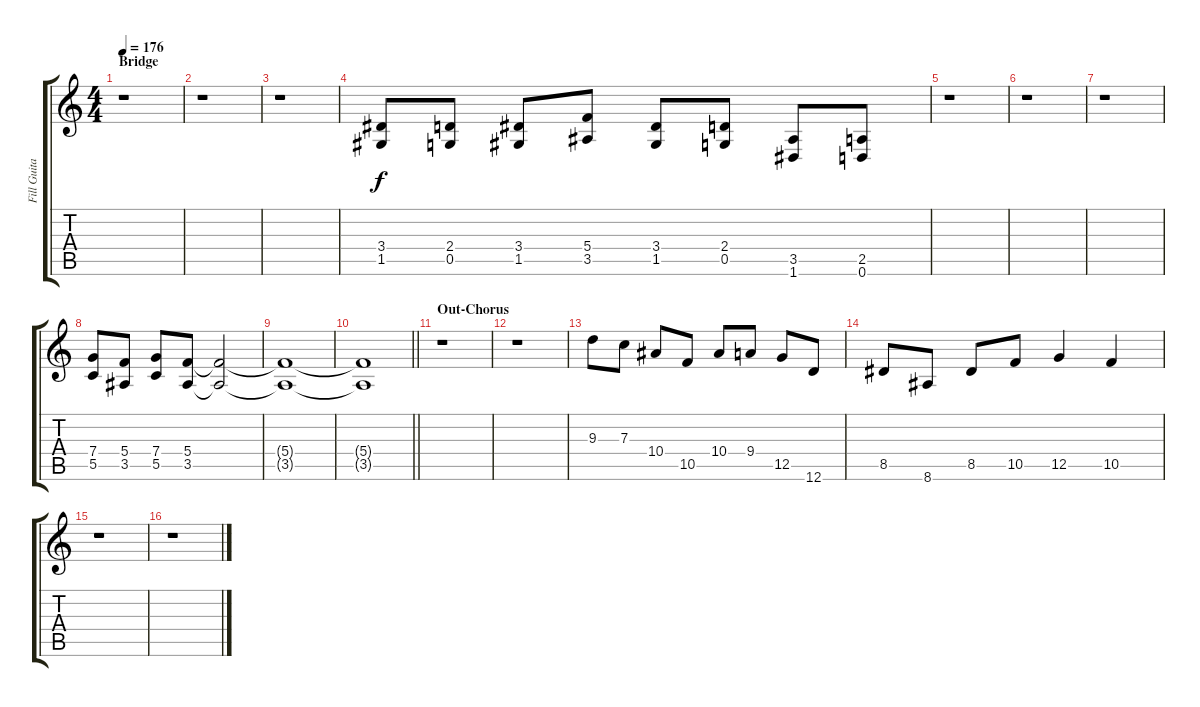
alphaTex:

\track ("Fill Guitar 1" "Fill Guita") {instrument distortionguitar}
\staff {score tabs}
\tuning (D4 A3 F3 C3 G2 D2) {hide}
\ts (4 4)
\section ("" "Bridge")
\tempo 176
\clef g2
\ks c
r.1{dy f} |
r.1 |
r.1 |
(3.4 1.5).8 (2.4 0.5).8 (3.4 1.5).8 (5.4 3.5).8 (3.4 1.5).8 (2.4 0.5).8 (3.5 1.6).8 (2.5 0.6).8 |
r.1 |
r.1 |
r.1 |
(7.4 5.5).8 (5.4 3.5).8 (7.4 5.5).8 (5.4 3.5).8 (5.4{t} 3.5{t}).2 |
(5.4{t} 3.5{t}).1 |
\barLineRight lightlight
(5.4{t} 3.5{t}).1 |
\section ("" "Out-Chorus")
r.1 |
r.1 |
9.3.8 7.3.8 10.4.8 10.5.8 10.4.8 9.4.8 12.5.8 12.6.8 |
8.5.8 8.6.8 8.5.8 10.5.8 12.5.4 10.5.4 |
r.1 |
r.1
